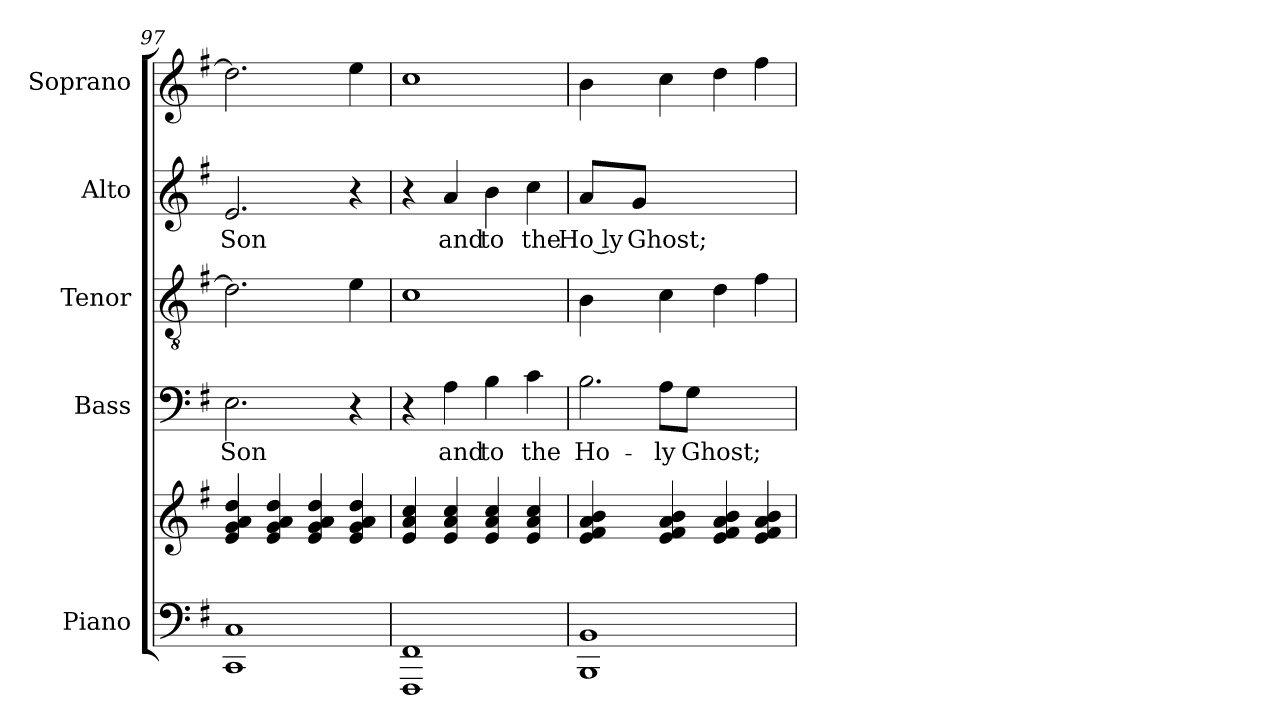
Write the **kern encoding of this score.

**kern	**kern	**kern	**text	**kern	**kern	**text	**kern
*part5	*part5	*part4	*part4	*part3	*part2	*part2	*part1
*staff6	*staff5	*staff4	*staff4	*staff3	*staff2	*staff2	*staff1
*I"Piano	*	*I"Bass	*	*I"Tenor	*I"Alto	*	*I"Soprano
*	*	*I'B.	*	*I'T.	*I'A.	*	*I'S.
*clefF4	*clefG2	*clefF4	*	*clefGv2	*clefG2	*	*clefG2
*k[f#]	*k[f#]	*k[f#]	*	*k[f#]	*k[f#]	*	*k[f#]
*G:	*G:	*G:	*	*G:	*G:	*	*G:
=97	=97	=97	=97	=97	=97	=97	=97
!	!	!	!LO:LY:b:cj	!	!	!LO:LY:b:cj	!
1C 1CC	4e/ 4g/ 4dd/ 4a/	2.E\	Son	2.d\]	2.e/	Son	2.dd\]
.	4dd/ 4e/ 4g/ 4a/	.	.	.	.	.	.
.	4g/ 4e/ 4dd/ 4a/	.	.	.	.	.	.
.	4e/ 4dd/ 4g/ 4a/	4r	.	4e\	4r	.	4ee\
=98	=98	=98	=98	=98	=98	=98	=98
1FF# 1FFF#	4e/ 4a/ 4cc/	4r	.	1c	4r	.	1cc
!	!	!	!LO:LY:b:cj	!	!	!LO:LY:b:cj	!
.	4cc/ 4a/ 4e/	4A\	and	.	4a/	and	.
!	!	!	!LO:LY:b:cj	!	!	!LO:LY:b:cj	!
.	4a/ 4e/ 4cc/	4B\	to	.	4b\	to	.
!	!	!	!LO:LY:b:cj	!	!	!LO:LY:b:cj	!
.	4a/ 4cc/ 4e/	4c\	the	.	4cc\	the	.
=99	=99	=99	=99	=99	=99	=99	=99
!LO:N:vis=1	!	!LO:N:vis=2.	!LO:LY:b:cj	!	!	!LO:LY:b:rj	!
4BB 4BBB	4e/ 4a/ 4f#/ 4b/	4B\	Ho-	4B\	8a/L	Ho ly	4b\
!	!	!	!	!	!	!LO:LY:b	!
.	.	.	.	.	8g/J	Ghost;	.
!	!	!	!LO:LY:b:cj	!	!	!	!
2.ryy	4e/ 4a/ 4f#/ 4b/	8A\L	-ly	4c\	2.ryy	.	4cc\
!	!	!	!LO:LY:b	!	!	!	!
.	.	8G\J	Ghost;	.	.	.	.
.	4a/ 4e/ 4f#/ 4b/	2ryy	.	4d\	.	.	4dd\
.	4e/ 4a/ 4f#/ 4b/	.	.	4f#\	.	.	4ff#\
=	=	=	=	=	=	=	=
*-	*-	*-	*-	*-	*-	*-	*-
